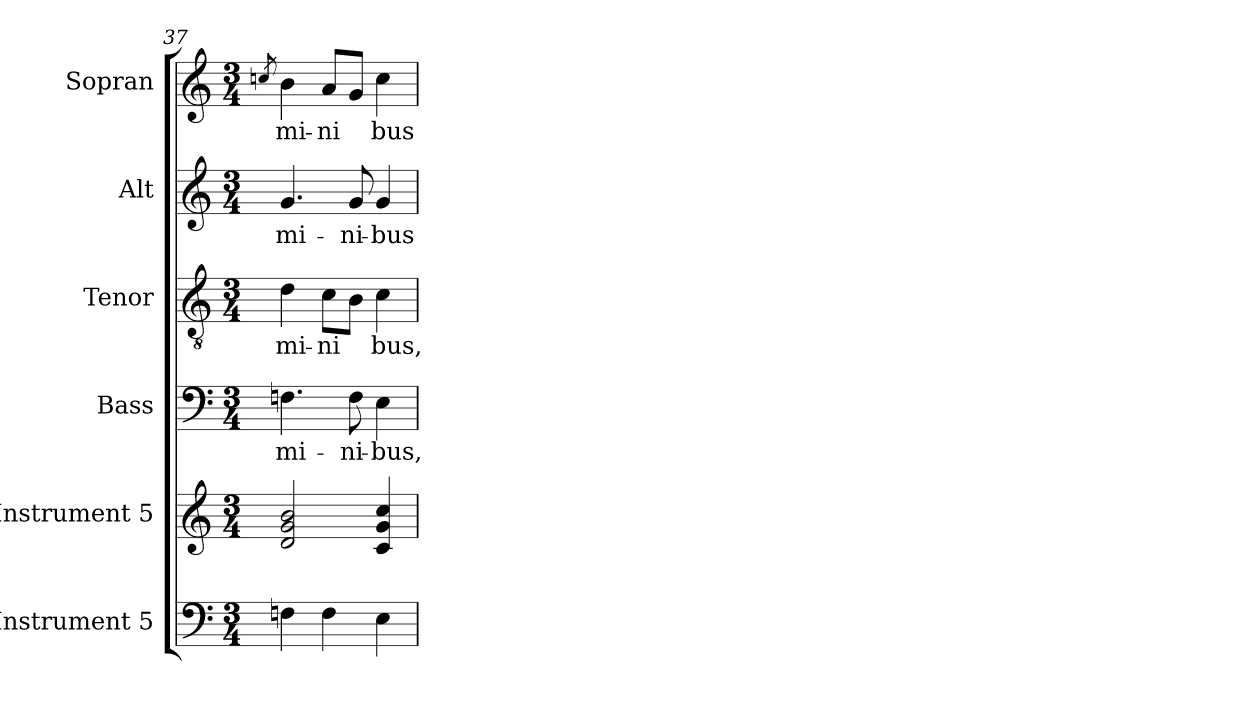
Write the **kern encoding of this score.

**kern	**kern	**kern	**text	**kern	**text	**kern	**text	**kern	**text
*part6	*part5	*part4	*part4	*part3	*part3	*part2	*part2	*part1	*part1
*staff6	*staff5	*staff4	*staff4	*staff3	*staff3	*staff2	*staff2	*staff1	*staff1
*I"Instrument 5	*I"Instrument 5	*I"Bass	*	*I"Tenor	*	*I"Alt	*	*I"Sopran	*
*	*	*I'B.	*	*I'T.	*	*I'A.	*	*I'S.	*
*clefF4	*clefG2	*clefF4	*	*clefGv2	*	*clefG2	*	*clefG2	*
*k[]	*k[]	*k[]	*	*k[]	*	*k[]	*	*k[]	*
*C:	*C:	*C:	*	*C:	*	*C:	*	*C:	*
*M3/4	*M3/4	*M3/4	*	*M3/4	*	*M3/4	*	*M3/4	*
=37	=37	=37	=37	=37	=37	=37	=37	=37	=37
.	.	.	.	.	.	.	.	8qccn/	.
!	!	!	!LO:LY:b:cj	!	!LO:LY:b:cj	!	!LO:LY:b:cj	!	!LO:LY:b:cj
4Fn\	2g/ 2d/ 2b/	4.Fn\	-mi-	4d\	-mi-	4.g/	-mi-	4b\	-mi-
!	!	!	!	!	!LO:LY:b:cj	!	!	!	!LO:LY:b:cj
4F\	.	.	.	8c\L	-ni-	.	.	8a/L	-ni-
!	!	!	!LO:LY:b:cj	!	!LO:LY:b:cj	!	!LO:LY:b:cj	!	!LO:LY:b:cj
.	.	8F\	-ni-	8B\J	--	8g/	-ni-	8g/J	--
!	!	!	!LO:LY:b:cj	!	!LO:LY:b:cj	!	!LO:LY:b:cj	!	!LO:LY:b:cj
4E\	4g/ 4c/ 4cc/	4E\	-bus,	4c\	-bus,	4g/	-bus	4cc\	-bus
=	=	=	=	=	=	=	=	=	=
*-	*-	*-	*-	*-	*-	*-	*-	*-	*-
